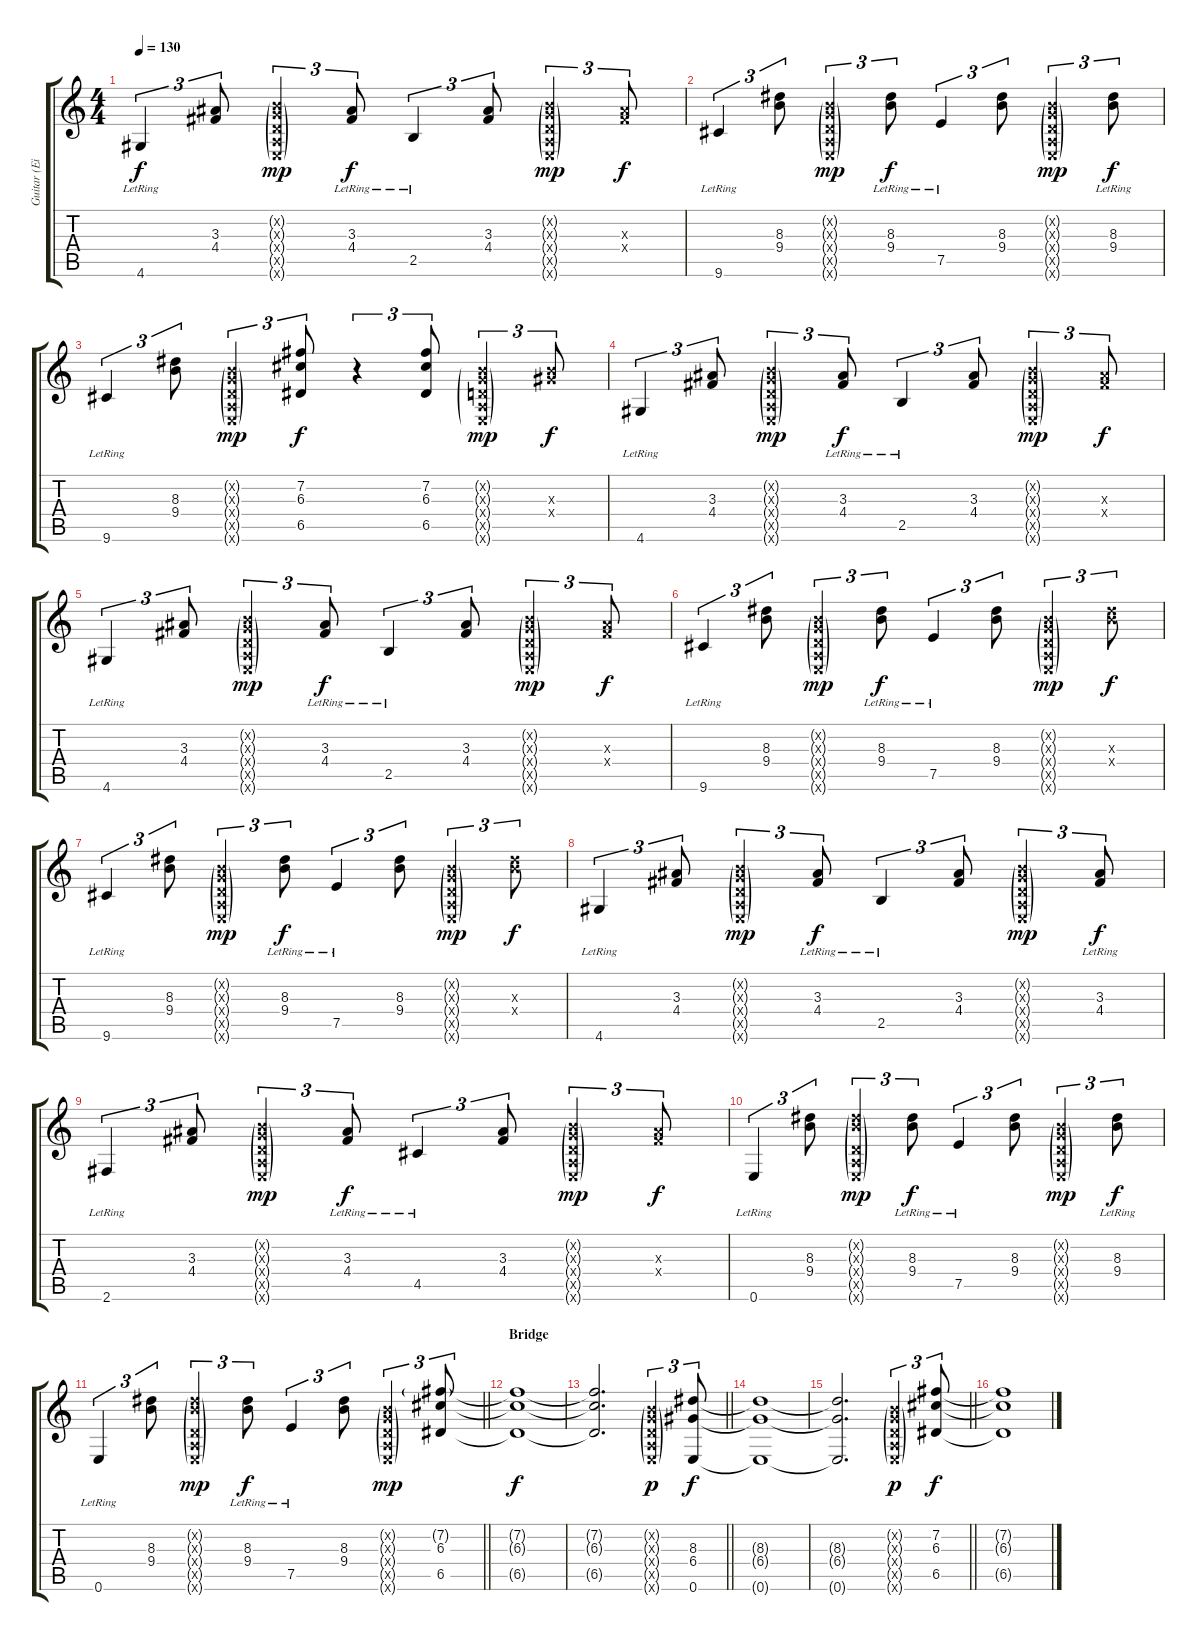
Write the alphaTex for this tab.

\track ("Guitar (Eirik)" "Guitar (Ei") {instrument acousticguitarnylon}
\staff {score tabs}
\tuning (E4 B3 G3 D3 A2 E2) {hide}
\ts (4 4)
\tempo 130
\clef g2
\ks c
4.6{lr}.4{tu (3 2) dy f} (3.3 4.4).8{tu (3 2)} (0.2{g x} 0.3{g x} 0.4{g x} 0.5{g x} 0.6{g x}).4{tu (3 2) dy mp} (3.3{lr} 4.4{lr}).8{tu (3 2) dy f} 2.5{lr}.4{tu (3 2)} (3.3 4.4).8{tu (3 2)} (0.2{g x} 0.3{g x} 0.4{g x} 0.5{g x} 0.6{g x}).4{tu (3 2) dy mp} (3.3{x} 4.4{x}).8{tu (3 2) dy f} |
9.6{lr}.4{tu (3 2)} (8.3 9.4).8{tu (3 2)} (0.2{g x} 0.3{g x} 0.4{g x} 0.5{g x} 0.6{g x}).4{tu (3 2) dy mp} (8.3{lr} 9.4{lr}).8{tu (3 2) dy f} 7.5{lr}.4{tu (3 2)} (8.3 9.4).8{tu (3 2)} (0.2{g x} 0.3{g x} 0.4{g x} 0.5{g x} 0.6{g x}).4{tu (3 2) dy mp} (8.3{lr} 9.4{lr}).8{tu (3 2) dy f} |
9.6{lr}.4{tu (3 2)} (8.3 9.4).8{tu (3 2)} (0.2{g x} 0.3{g x} 0.4{g x} 0.5{g x} 0.6{g x}).4{tu (3 2) dy mp} (7.2 6.3 6.5).8{tu (3 2) dy f} r.4{tu (3 2)} (7.2 6.3 6.5).8{tu (3 2)} (0.2{g x} 0.3{g x} 0.4{g x} 0.5{g x} 0.6{g x}).4{tu (3 2) dy mp} (4.3{x} 6.4{x}).8{tu (3 2) dy f} |
4.6{lr}.4{tu (3 2)} (3.3 4.4).8{tu (3 2)} (0.2{g x} 0.3{g x} 0.4{g x} 0.5{g x} 0.6{g x}).4{tu (3 2) dy mp} (3.3{lr} 4.4{lr}).8{tu (3 2) dy f} 2.5{lr}.4{tu (3 2)} (3.3 4.4).8{tu (3 2)} (0.2{g x} 0.3{g x} 0.4{g x} 0.5{g x} 0.6{g x}).4{tu (3 2) dy mp} (3.3{x} 4.4{x}).8{tu (3 2) dy f} |
4.6{lr}.4{tu (3 2)} (3.3 4.4).8{tu (3 2)} (0.2{g x} 0.3{g x} 0.4{g x} 0.5{g x} 0.6{g x}).4{tu (3 2) dy mp} (3.3{lr} 4.4{lr}).8{tu (3 2) dy f} 2.5{lr}.4{tu (3 2)} (3.3 4.4).8{tu (3 2)} (0.2{g x} 0.3{g x} 0.4{g x} 0.5{g x} 0.6{g x}).4{tu (3 2) dy mp} (3.3{x} 4.4{x}).8{tu (3 2) dy f} |
9.6{lr}.4{tu (3 2)} (8.3 9.4).8{tu (3 2)} (0.2{g x} 0.3{g x} 0.4{g x} 0.5{g x} 0.6{g x}).4{tu (3 2) dy mp} (8.3{lr} 9.4{lr}).8{tu (3 2) dy f} 7.5{lr}.4{tu (3 2)} (8.3 9.4).8{tu (3 2)} (0.2{g x} 0.3{g x} 0.4{g x} 0.5{g x} 0.6{g x}).4{tu (3 2) dy mp} (8.3{x} 9.4{x}).8{tu (3 2) dy f} |
9.6{lr}.4{tu (3 2)} (8.3 9.4).8{tu (3 2)} (0.2{g x} 0.3{g x} 0.4{g x} 0.5{g x} 0.6{g x}).4{tu (3 2) dy mp} (8.3{lr} 9.4{lr}).8{tu (3 2) dy f} 7.5{lr}.4{tu (3 2)} (8.3 9.4).8{tu (3 2)} (0.2{g x} 0.3{g x} 0.4{g x} 0.5{g x} 0.6{g x}).4{tu (3 2) dy mp} (8.3{x} 9.4{x}).8{tu (3 2) dy f} |
4.6{lr}.4{tu (3 2)} (3.3 4.4).8{tu (3 2)} (0.2{g x} 0.3{g x} 0.4{g x} 0.5{g x} 0.6{g x}).4{tu (3 2) dy mp} (3.3{lr} 4.4{lr}).8{tu (3 2) dy f} 2.5{lr}.4{tu (3 2)} (3.3 4.4).8{tu (3 2)} (0.2{g x} 0.3{g x} 0.4{g x} 0.5{g x} 0.6{g x}).4{tu (3 2) dy mp} (3.3{lr} 4.4{lr}).8{tu (3 2) dy f} |
2.6{lr}.4{tu (3 2)} (3.3 4.4).8{tu (3 2)} (0.2{g x} 0.3{g x} 0.4{g x} 0.5{g x} 0.6{g x}).4{tu (3 2) dy mp} (3.3{lr} 4.4{lr}).8{tu (3 2) dy f} 4.5{lr}.4{tu (3 2)} (3.3 4.4).8{tu (3 2)} (0.2{g x} 0.3{g x} 0.4{g x} 0.5{g x} 0.6{g x}).4{tu (3 2) dy mp} (3.3{x} 4.4{x}).8{tu (3 2) dy f} |
0.6{lr}.4{tu (3 2)} (8.3 9.4).8{tu (3 2)} (0.2{g x} 8.3{g x} 0.4{g x} 0.5{g x} 0.6{g x}).4{tu (3 2) dy mp} (8.3{lr} 9.4{lr}).8{tu (3 2) dy f} 7.5{lr}.4{tu (3 2)} (8.3 9.4).8{tu (3 2)} (0.2{g x} 0.3{g x} 0.4{g x} 0.5{g x} 0.6{g x}).4{tu (3 2) dy mp} (8.3{lr} 9.4{lr}).8{tu (3 2) dy f} |
\barLineRight lightlight
0.6{lr}.4{tu (3 2)} (8.3 9.4).8{tu (3 2)} (0.2{g x} 8.3{g x} 0.4{g x} 0.5{g x} 0.6{g x}).4{tu (3 2) dy mp} (8.3{lr} 9.4{lr}).8{tu (3 2) dy f} 7.5{lr}.4{tu (3 2)} (8.3 9.4).8{tu (3 2)} (0.2{g x} 0.3{g x} 0.4{g x} 0.5{g x} 0.6{g x}).4{tu (3 2) dy mp} (7.2{g} 6.3 6.5).8{tu (3 2)} |
\section ("" "Bridge")
(7.2{t} 6.3{t} 6.5{t}).1{dy f} |
\barLineRight lightlight
(7.2{t} 6.3{t} 6.5{t}).2{d} (0.2{g x} 0.3{g x} 0.4{g x} 0.5{g x} 0.6{g x}).4{tu (3 2) dy p} (8.3 6.4 0.6).8{tu (3 2) dy f} |
(8.3{t} 6.4{t} 0.6{t}).1 |
\barLineRight lightlight
(8.3{t} 6.4{t} 0.6{t}).2{d} (0.2{g x} 0.3{g x} 0.4{g x} 0.5{g x} 0.6{g x}).4{tu (3 2) dy p} (7.2 6.3 6.5).8{tu (3 2) dy f} |
(7.2{t} 6.3{t} 6.5{t}).1
